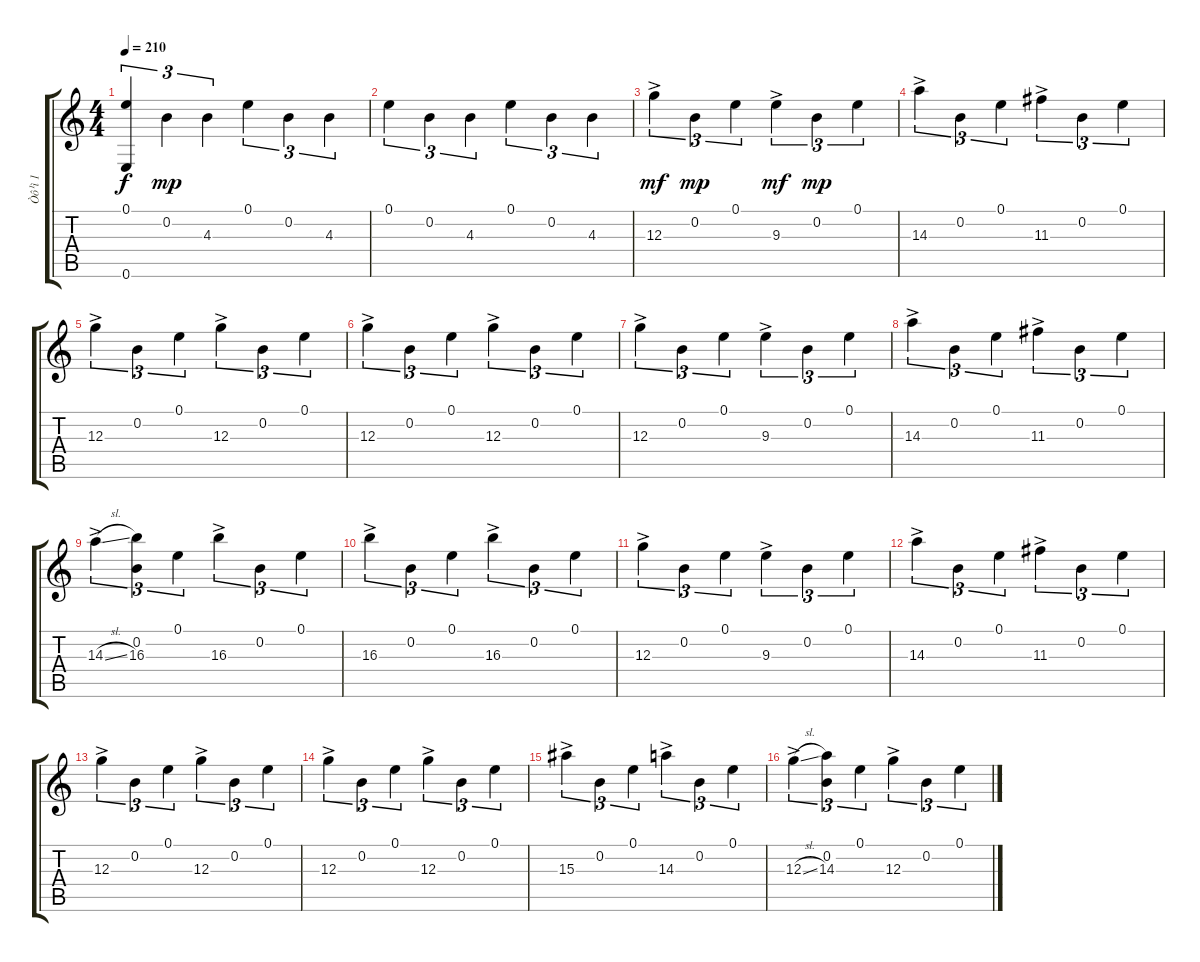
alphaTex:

\track ("Òô¹ì 1" "Òô¹ì 1") {instrument acousticguitarsteel}
\staff {score tabs}
\tuning (E4 B3 G3 D3 A2 E2) {hide}
\ts (4 4)
\tempo 210
\clef g2
\ks c
(0.1 0.6).4{tu (3 2) dy f} 0.2.4{tu (3 2) dy mp} 4.3.4{tu (3 2)} 0.1.4{tu (3 2)} 0.2.4{tu (3 2)} 4.3.4{tu (3 2)} |
0.1.4{tu (3 2)} 0.2.4{tu (3 2)} 4.3.4{tu (3 2)} 0.1.4{tu (3 2)} 0.2.4{tu (3 2)} 4.3.4{tu (3 2)} |
12.3{ac}.4{tu (3 2) dy mf} 0.2.4{tu (3 2) dy mp} 0.1.4{tu (3 2)} 9.3{ac}.4{tu (3 2) dy mf} 0.2.4{tu (3 2) dy mp} 0.1.4{tu (3 2)} |
14.3{ac}.4{tu (3 2)} 0.2.4{tu (3 2)} 0.1.4{tu (3 2)} 11.3{ac}.4{tu (3 2)} 0.2.4{tu (3 2)} 0.1.4{tu (3 2)} |
12.3{ac}.4{tu (3 2)} 0.2.4{tu (3 2)} 0.1.4{tu (3 2)} 12.3{ac}.4{tu (3 2)} 0.2.4{tu (3 2)} 0.1.4{tu (3 2)} |
12.3{ac}.4{tu (3 2)} 0.2.4{tu (3 2)} 0.1.4{tu (3 2)} 12.3{ac}.4{tu (3 2)} 0.2.4{tu (3 2)} 0.1.4{tu (3 2)} |
12.3{ac}.4{tu (3 2)} 0.2.4{tu (3 2)} 0.1.4{tu (3 2)} 9.3{ac}.4{tu (3 2)} 0.2.4{tu (3 2)} 0.1.4{tu (3 2)} |
14.3{ac}.4{tu (3 2)} 0.2.4{tu (3 2)} 0.1.4{tu (3 2)} 11.3{ac}.4{tu (3 2)} 0.2.4{tu (3 2)} 0.1.4{tu (3 2)} |
14.3{sl ac}.4{tu (3 2)} (0.2 16.3).4{tu (3 2)} 0.1.4{tu (3 2)} 16.3{ac}.4{tu (3 2)} 0.2.4{tu (3 2)} 0.1.4{tu (3 2)} |
16.3{ac}.4{tu (3 2)} 0.2.4{tu (3 2)} 0.1.4{tu (3 2)} 16.3{ac}.4{tu (3 2)} 0.2.4{tu (3 2)} 0.1.4{tu (3 2)} |
12.3{ac}.4{tu (3 2)} 0.2.4{tu (3 2)} 0.1.4{tu (3 2)} 9.3{ac}.4{tu (3 2)} 0.2.4{tu (3 2)} 0.1.4{tu (3 2)} |
14.3{ac}.4{tu (3 2)} 0.2.4{tu (3 2)} 0.1.4{tu (3 2)} 11.3{ac}.4{tu (3 2)} 0.2.4{tu (3 2)} 0.1.4{tu (3 2)} |
12.3{ac}.4{tu (3 2)} 0.2.4{tu (3 2)} 0.1.4{tu (3 2)} 12.3{ac}.4{tu (3 2)} 0.2.4{tu (3 2)} 0.1.4{tu (3 2)} |
12.3{ac}.4{tu (3 2)} 0.2.4{tu (3 2)} 0.1.4{tu (3 2)} 12.3{ac}.4{tu (3 2)} 0.2.4{tu (3 2)} 0.1.4{tu (3 2)} |
15.3{ac}.4{tu (3 2)} 0.2.4{tu (3 2)} 0.1.4{tu (3 2)} 14.3{ac}.4{tu (3 2)} 0.2.4{tu (3 2)} 0.1.4{tu (3 2)} |
12.3{sl ac}.4{tu (3 2)} (0.2 14.3).4{tu (3 2)} 0.1.4{tu (3 2)} 12.3{ac}.4{tu (3 2)} 0.2.4{tu (3 2)} 0.1.4{tu (3 2)}
